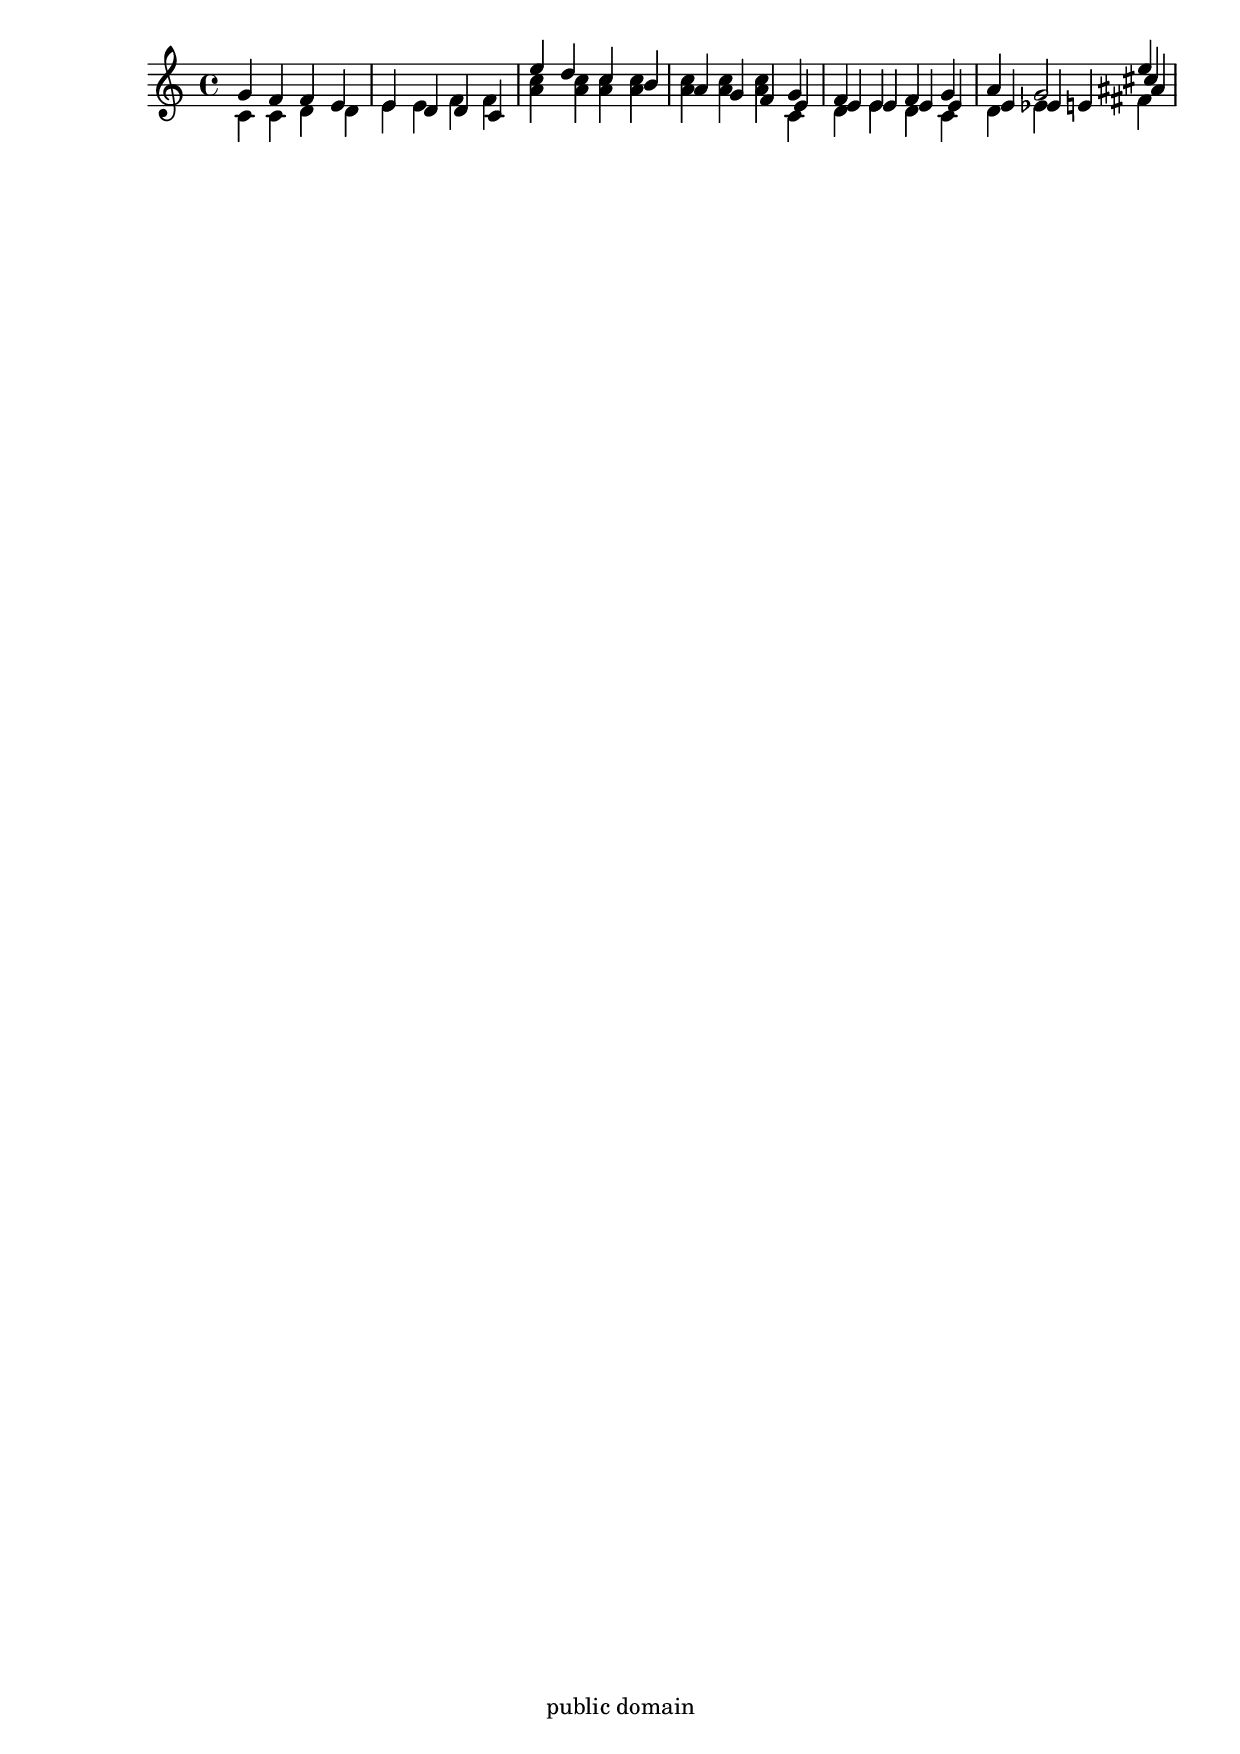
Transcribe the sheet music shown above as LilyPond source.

#(ly:set-option 'old-relative)
\version "2.3.4"
\header{
texidoc="
In addition to normal collision rules, there is support for polyphony, 
where the collosion are avoided by shifting middle voices horizontally.
"
filename = 	 "collisions.ly"
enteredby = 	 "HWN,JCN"
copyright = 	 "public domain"
}


twovoice =
 \relative c' \context Staff  << 
	 {  g4 f f e e d d c } 
\\ {  c4 c  d d e e f f }
>>

twovoicechords = \context Staff  <<
 \relative c' {
 e4 d c b a g f
	}\\
 \relative c' {
	 <a c>4 <a c>4 <a c>4 <a c>4 <a c>
		<a c> <a c>  
	}
>>


threevoice = \context Staff  <<
	 { g4 f e f g a g2 } \\
	 {  c4 d e d c d es } \\
	 { e4 e e e e e e e  }
>>

hairyChord = \context Staff  \relative c''
    << e \\
      fis, \\
      cis' \\
      \\
      ais
      >>


\score{
	 { \transpose c c' {
	   \twovoice
	   \twovoicechords
	   \threevoice   }
	 \hairyChord
	}
	
%	\midi { \tempo 4:80 }
}

